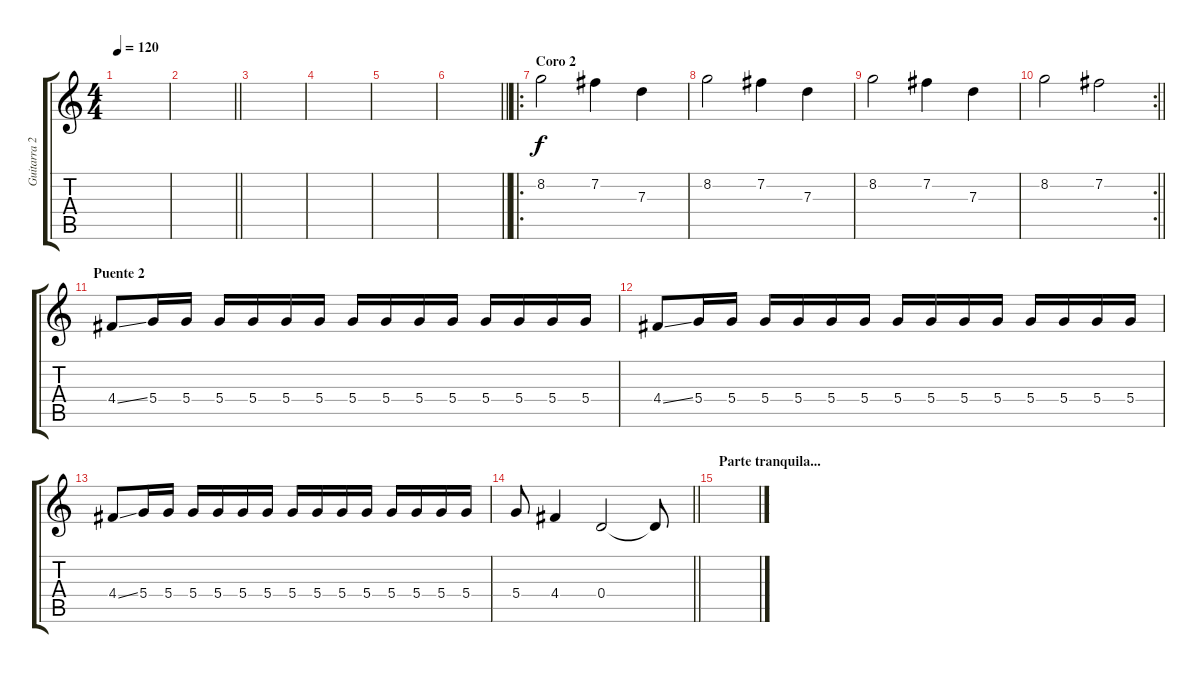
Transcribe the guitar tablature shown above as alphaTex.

\track ("Guitarra 2" "Guitarra 2") {instrument overdrivenguitar}
\staff {score tabs}
\tuning (E4 B3 G3 D3 A2 E2) {hide}
\ts (4 4)
\tempo 120
\clef g2
\ks c
|
\barLineRight lightlight
|
|
|
|
\barLineRight lightlight
|
\ro
\section ("" "Coro 2")
8.2.2 7.2.4 7.3.4 |
8.2.2 7.2.4 7.3.4 |
8.2.2 7.2.4 7.3.4 |
\rc 2
\barLineRight lightlight
8.2.2 7.2.2 |
\section ("" "Puente 2")
4.4{ss}.8 5.4.16 5.4.16 5.4.16 5.4.16 5.4.16 5.4.16 5.4.16 5.4.16 5.4.16 5.4.16 5.4.16 5.4.16 5.4.16 5.4.16 |
4.4{ss}.8 5.4.16 5.4.16 5.4.16 5.4.16 5.4.16 5.4.16 5.4.16 5.4.16 5.4.16 5.4.16 5.4.16 5.4.16 5.4.16 5.4.16 |
4.4{ss}.8 5.4.16 5.4.16 5.4.16 5.4.16 5.4.16 5.4.16 5.4.16 5.4.16 5.4.16 5.4.16 5.4.16 5.4.16 5.4.16 5.4.16 |
\barLineRight lightlight
5.4.8 4.4.4 0.4.2 0.4{t}.8 |
\section ("" "Parte tranquila...")
